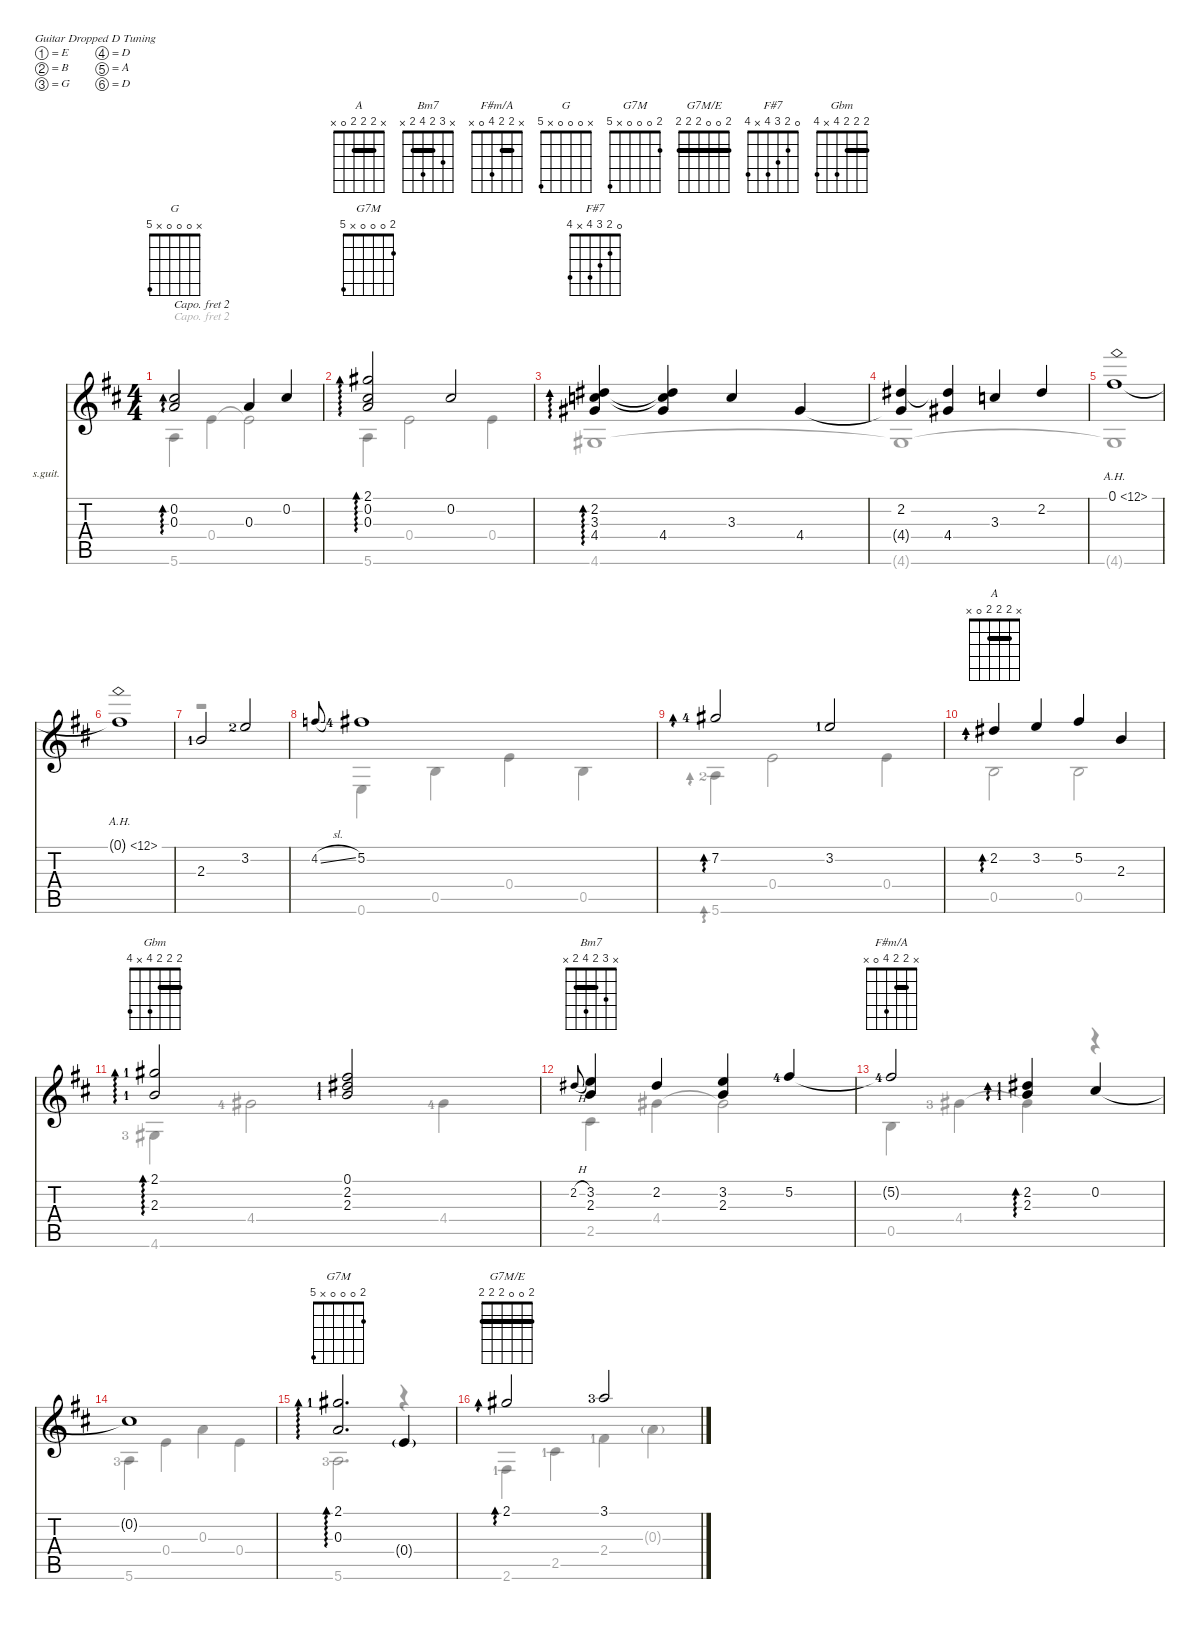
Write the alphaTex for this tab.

\defaultSystemsLayout 4
\hideDynamics
\bracketExtendMode nobrackets
\firstSystemTrackNameOrientation horizontal
\otherSystemsTrackNameOrientation horizontal
\chordDiagramsInScore
\track ("Steel Guitar" "s.guit.") {instrument acousticguitarsteel}
\staff {score tabs}
\capo 2
\tuning (E4 B3 G3 D3 A2 D2)
\chord ("A" x 2 2 2 0 x) {barre (2 2)}
\chord ("Bm7" x 3 2 4 2 x) {barre 2}
\chord ("F#m/A" x 2 2 4 0 x) {barre 2}
\chord ("G" x 0 0 0 x 5)
\chord ("G7M" 2 0 0 0 x 5)
\chord ("G7M/E" 2 0 0 2 2 2) {barre (2 2)}
\chord ("F#7" 0 2 3 4 x 4)
\chord ("Gbm" 2 2 2 4 x 4) {barre (2 2)}
\voice
\ts (4 4)
\tempo (120 hide)
\clef g2
\ks d
(0.2{acc #} 0.3{acc forcenatural}).2{ad 0 ch "G" dy mf beam Up} 0.3{acc forcenatural}.4{beam Up} 0.2{acc #}.4{beam Up} |
(2.1{acc #} 0.2{acc #} 0.3{acc forcenatural}).2{ad 0 ch "G7M" beam Up} 0.2{acc #}.2{beam Up} |
(2.2{acc #} 4.4{acc #} 3.3{acc forcenatural}).4{ad 0 ch "F#7" beam Up} (4.4{acc #} 3.3{t acc forcenatural} 2.2{t acc #}).4{beam Up} 3.3{acc forcenatural}.4{beam Up} 4.4{acc #}.4{beam Up} |
(2.2{acc #} 4.4{t acc #}).4{beam Up} (4.4{acc #} 2.2{t acc #}).4{beam Up} 3.3{acc forcenatural}.4{beam Up} 2.2{acc #}.4{beam Up} |
0.1{ah 12 acc #}.1{beam Up} |
0.1{ah 12 t acc #}.1{beam Down} |
2.3{lf 2 acc forcenatural}.2{beam Up} 3.2{lf 3 acc forcenatural}.2{beam Up} |
4.2{sl acc forcenatural}.8{gr onbeat beam Up} 5.2{lf 5 acc #}.1{beam Up} |
7.2{lf 5 acc #}.2{ad 0 beam Up} 3.2{lf 2 acc forcenatural}.2{beam Up} |
2.2{acc #}.4{ad 0 ch "A" beam Up} 3.2{acc forcenatural}.4{beam Up} 5.2{acc #}.4{beam Up} 2.3{acc forcenatural}.4{beam Up} |
(2.1{lf 2 acc #} 2.3{lf 2 acc forcenatural}).2{ad 0 ch "Gbm" beam Up} (2.3{lf 2 acc forcenatural} 0.1{acc #} 2.2{lf 2 acc #}).2{beam Up} |
2.2{h acc #}.8{gr onbeat beam Up} (3.2{acc forcenatural} 2.3{acc forcenatural}).4{ch "Bm7" beam Up} 2.2{acc #}.4{beam Up} (2.3{acc forcenatural} 3.2{acc forcenatural}).4{beam Up} 5.2{lf 5 acc #}.4{beam Up} |
5.2{t lf 5 acc #}.2{ch "F#m/A" beam Up} (2.3{lf 2 acc forcenatural} 2.2{lf 2 acc #}).4{ad 0 beam Up} 0.2{acc #}.4{beam Up} |
0.2{t acc #}.1{beam Up} |
(0.3{acc forcenatural} 2.1{lf 2 acc #}).2{d ad 0 ch "G7M" beam Up} 0.4{g acc forcenatural}.4{beam Up} |
2.1{acc #}.2{ad 0 ch "G7M/E" beam Up} 3.1{lf 4 acc forcenatural}.2{beam Up}
\voice
\clef g2
\ottava regular
\simile none
\ks d
5.6{acc forcenatural}.4{dy mf beam Down} 0.4{acc forcenatural}.4{beam Down} 0.4{t acc forcenatural}.2{beam Down} |
5.6{acc forcenatural}.4{beam Down} 0.4{acc forcenatural}.2{beam Down} 0.4{acc forcenatural}.4{beam Down} |
4.6{acc #}.1{beam Down} |
4.6{t acc #}.1{beam Down} |
4.6{t acc #}.1{beam Down} |
|
r.1{beam Down} |
0.6{acc forcenatural}.4{beam Down} 0.5{acc forcenatural}.4{beam Down} 0.4{acc forcenatural}.4{beam Down} 0.5{acc forcenatural}.4{beam Down} |
5.6{lf 3 acc forcenatural}.4{ad 0 beam Down} 0.4{acc forcenatural}.2{beam Down} 0.4{acc forcenatural}.4{beam Down} |
0.5{acc forcenatural}.2{beam Down} 0.5{acc forcenatural}.2{beam Down} |
4.6{lf 4 acc #}.4{beam Down} 4.4{lf 5 acc #}.2{beam Down} 4.4{lf 5 acc #}.4{beam Down} |
2.5{acc #}.4{beam Down} 4.4{acc #}.4{beam Down} 4.4{t acc #}.2{beam Down} |
0.5{acc forcenatural}.4{beam Down} 4.4{lf 4 acc #}.4{beam Down} 4.4{t acc #}.4{beam Down} r.4{beam Down} |
5.6{lf 4 acc forcenatural}.4{beam Down} 0.4{acc forcenatural}.4{beam Down} 0.3{acc forcenatural}.4{beam Down} 0.4{acc forcenatural}.4{beam Down} |
5.6{lf 4 acc forcenatural}.2{d beam Down} r.4{beam Down} |
2.6{lf 2 acc #}.4{beam Down} 2.5{lf 2 acc #}.4{beam Down} 2.4{lf 2 acc #}.4{beam Down} 0.3{g acc forcenatural}.4{beam Down}
